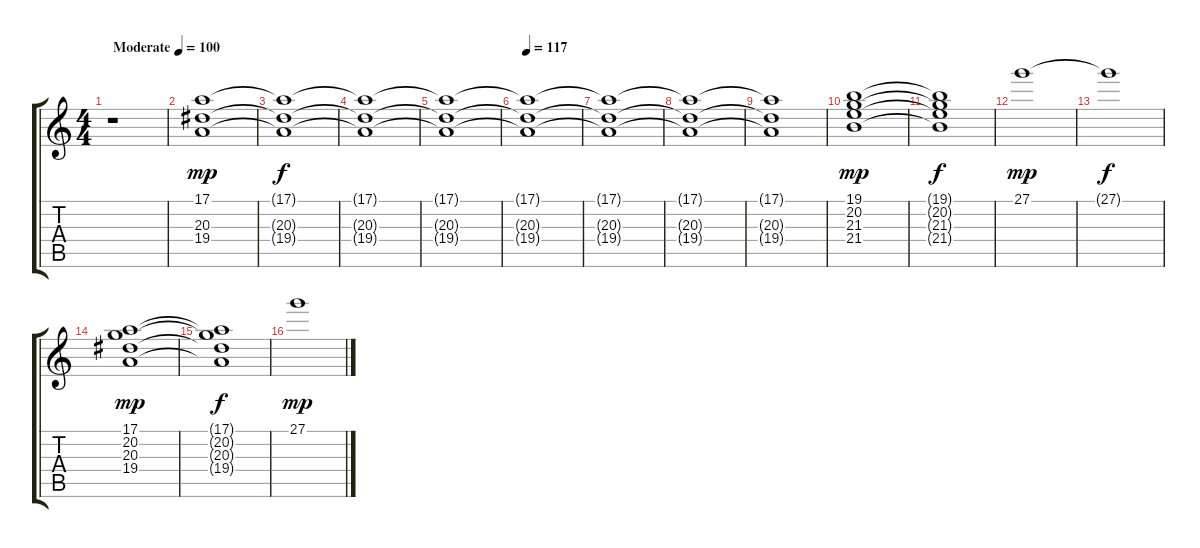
\track "" {instrument synthstrings1}
\staff {score tabs}
\tuning (E4 B3 G3 D3 A2 E2) {hide}
\ts (4 4)
\tempo (100 "Moderate")
\clef g2
\ks c
r.1{dy mp instrument synthstrings1} |
(17.1 20.3 19.4).1 |
(17.1{t} 20.3{t} 19.4{t}).1{dy f} |
(17.1{t} 20.3{t} 19.4{t}).1 |
(17.1{t} 20.3{t} 19.4{t}).1 |
\tempo 117
(17.1{t} 20.3{t} 19.4{t}).1 |
(17.1{t} 20.3{t} 19.4{t}).1 |
(17.1{t} 20.3{t} 19.4{t}).1 |
(17.1{t} 20.3{t} 19.4{t}).1 |
(19.1 20.2 21.3 21.4).1{dy mp} |
(19.1{t} 20.2{t} 21.3{t} 21.4{t}).1{dy f} |
27.1.1{dy mp} |
27.1{t}.1{dy f} |
(17.1 20.2 20.3 19.4).1{dy mp} |
(17.1{t} 20.2{t} 20.3{t} 19.4{t}).1{dy f} |
27.1.1{dy mp}
